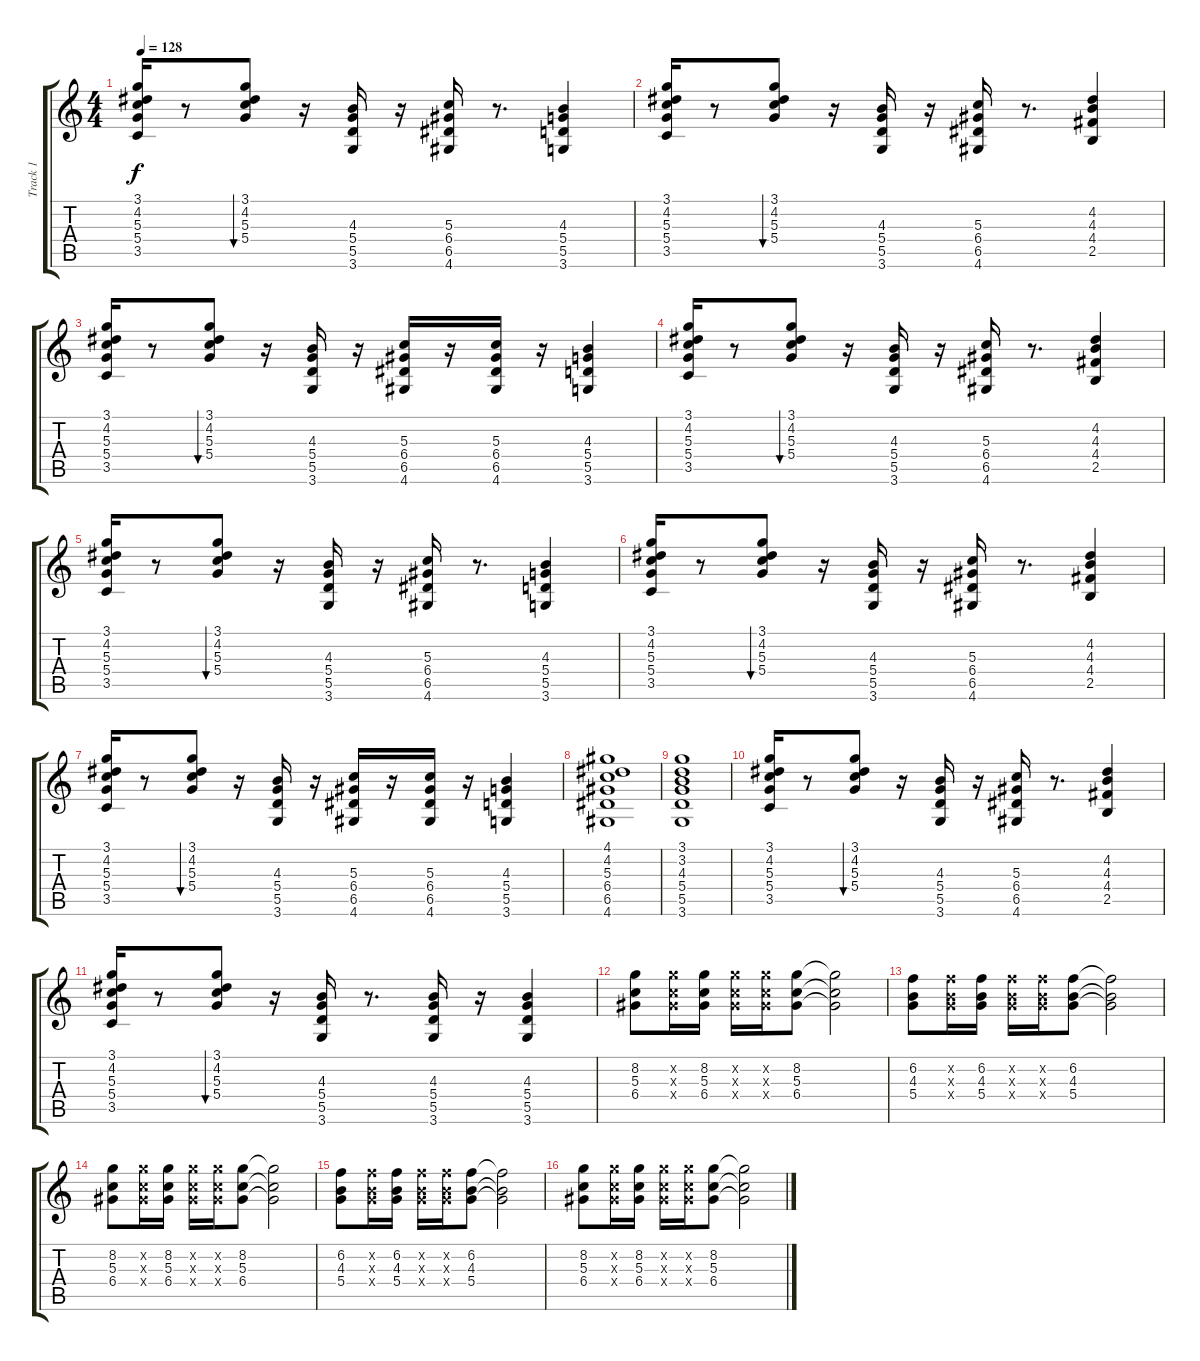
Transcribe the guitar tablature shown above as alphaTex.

\track ("Track 1" "Track 1") {instrument overdrivenguitar}
\staff {score tabs}
\tuning (E4 B3 G3 D3 A2 E2) {hide}
\ts (4 4)
\tempo 128
\clef g2
\ks c
(3.1 4.2 5.3 5.4 3.5).16{dy f} r.8 (3.1 4.2 5.3 5.4).8{bu 120} r.16 (4.3 5.4 5.5 3.6).16 r.16 (5.3 6.4 6.5 4.6).16 r.8{d} (4.3 5.4 5.5 3.6).4 |
(3.1 4.2 5.3 5.4 3.5).16 r.8 (3.1 4.2 5.3 5.4).8{bu 120} r.16 (4.3 5.4 5.5 3.6).16 r.16 (5.3 6.4 6.5 4.6).16 r.8{d} (4.2 4.3 4.4 2.5).4 |
(3.1 4.2 5.3 5.4 3.5).16 r.8 (3.1 4.2 5.3 5.4).8{bu 120} r.16 (4.3 5.4 5.5 3.6).16 r.16 (5.3 6.4 6.5 4.6).16 r.16 (5.3 6.4 6.5 4.6).16 r.16 (4.3 5.4 5.5 3.6).4 |
(3.1 4.2 5.3 5.4 3.5).16 r.8 (3.1 4.2 5.3 5.4).8{bu 120} r.16 (4.3 5.4 5.5 3.6).16 r.16 (5.3 6.4 6.5 4.6).16 r.8{d} (4.2 4.3 4.4 2.5).4 |
(3.1 4.2 5.3 5.4 3.5).16 r.8 (3.1 4.2 5.3 5.4).8{bu 120} r.16 (4.3 5.4 5.5 3.6).16 r.16 (5.3 6.4 6.5 4.6).16 r.8{d} (4.3 5.4 5.5 3.6).4 |
(3.1 4.2 5.3 5.4 3.5).16 r.8 (3.1 4.2 5.3 5.4).8{bu 120} r.16 (4.3 5.4 5.5 3.6).16 r.16 (5.3 6.4 6.5 4.6).16 r.8{d} (4.2 4.3 4.4 2.5).4 |
(3.1 4.2 5.3 5.4 3.5).16 r.8 (3.1 4.2 5.3 5.4).8{bu 120} r.16 (4.3 5.4 5.5 3.6).16 r.16 (5.3 6.4 6.5 4.6).16 r.16 (5.3 6.4 6.5 4.6).16 r.16 (4.3 5.4 5.5 3.6).4 |
(4.1 4.2 5.3 6.4 6.5 4.6).1 |
(3.1 3.2 4.3 5.4 5.5 3.6).1 |
(3.1 4.2 5.3 5.4 3.5).16 r.8 (3.1 4.2 5.3 5.4).8{bu 120} r.16 (4.3 5.4 5.5 3.6).16 r.16 (5.3 6.4 6.5 4.6).16 r.8{d} (4.2 4.3 4.4 2.5).4 |
(3.1 4.2 5.3 5.4 3.5).16 r.8 (3.1 4.2 5.3 5.4).8{bu 120} r.16 (4.3 5.4 5.5 3.6).16 r.8{d} (4.3 5.4 5.5 3.6).16 r.16 (4.3 5.4 5.5 3.6).4 |
(8.2 5.3 6.4).8 (8.2{x} 5.3{x} 6.4{x}).16 (8.2 5.3 6.4).16 (8.2{x} 5.3{x} 6.4{x}).16 (8.2{x} 5.3{x} 6.4{x}).16 (8.2 5.3 6.4).8 (8.2{t} 5.3{t} 6.4{t}).2 |
(6.2 4.3 5.4).8 (6.2{x} 4.3{x} 5.4{x}).16 (6.2 4.3 5.4).16 (6.2{x} 4.3{x} 5.4{x}).16 (6.2{x} 4.3{x} 5.4{x}).16 (6.2 4.3 5.4).8 (6.2{t} 4.3{t} 5.4{t}).2 |
(8.2 5.3 6.4).8 (8.2{x} 5.3{x} 6.4{x}).16 (8.2 5.3 6.4).16 (8.2{x} 5.3{x} 6.4{x}).16 (8.2{x} 5.3{x} 6.4{x}).16 (8.2 5.3 6.4).8 (8.2{t} 5.3{t} 6.4{t}).2 |
(6.2 4.3 5.4).8 (6.2{x} 4.3{x} 5.4{x}).16 (6.2 4.3 5.4).16 (6.2{x} 4.3{x} 5.4{x}).16 (6.2{x} 4.3{x} 5.4{x}).16 (6.2 4.3 5.4).8 (6.2{t} 4.3{t} 5.4{t}).2 |
(8.2 5.3 6.4).8 (8.2{x} 5.3{x} 6.4{x}).16 (8.2 5.3 6.4).16 (8.2{x} 5.3{x} 6.4{x}).16 (8.2{x} 5.3{x} 6.4{x}).16 (8.2 5.3 6.4).8 (8.2{t} 5.3{t} 6.4{t}).2
